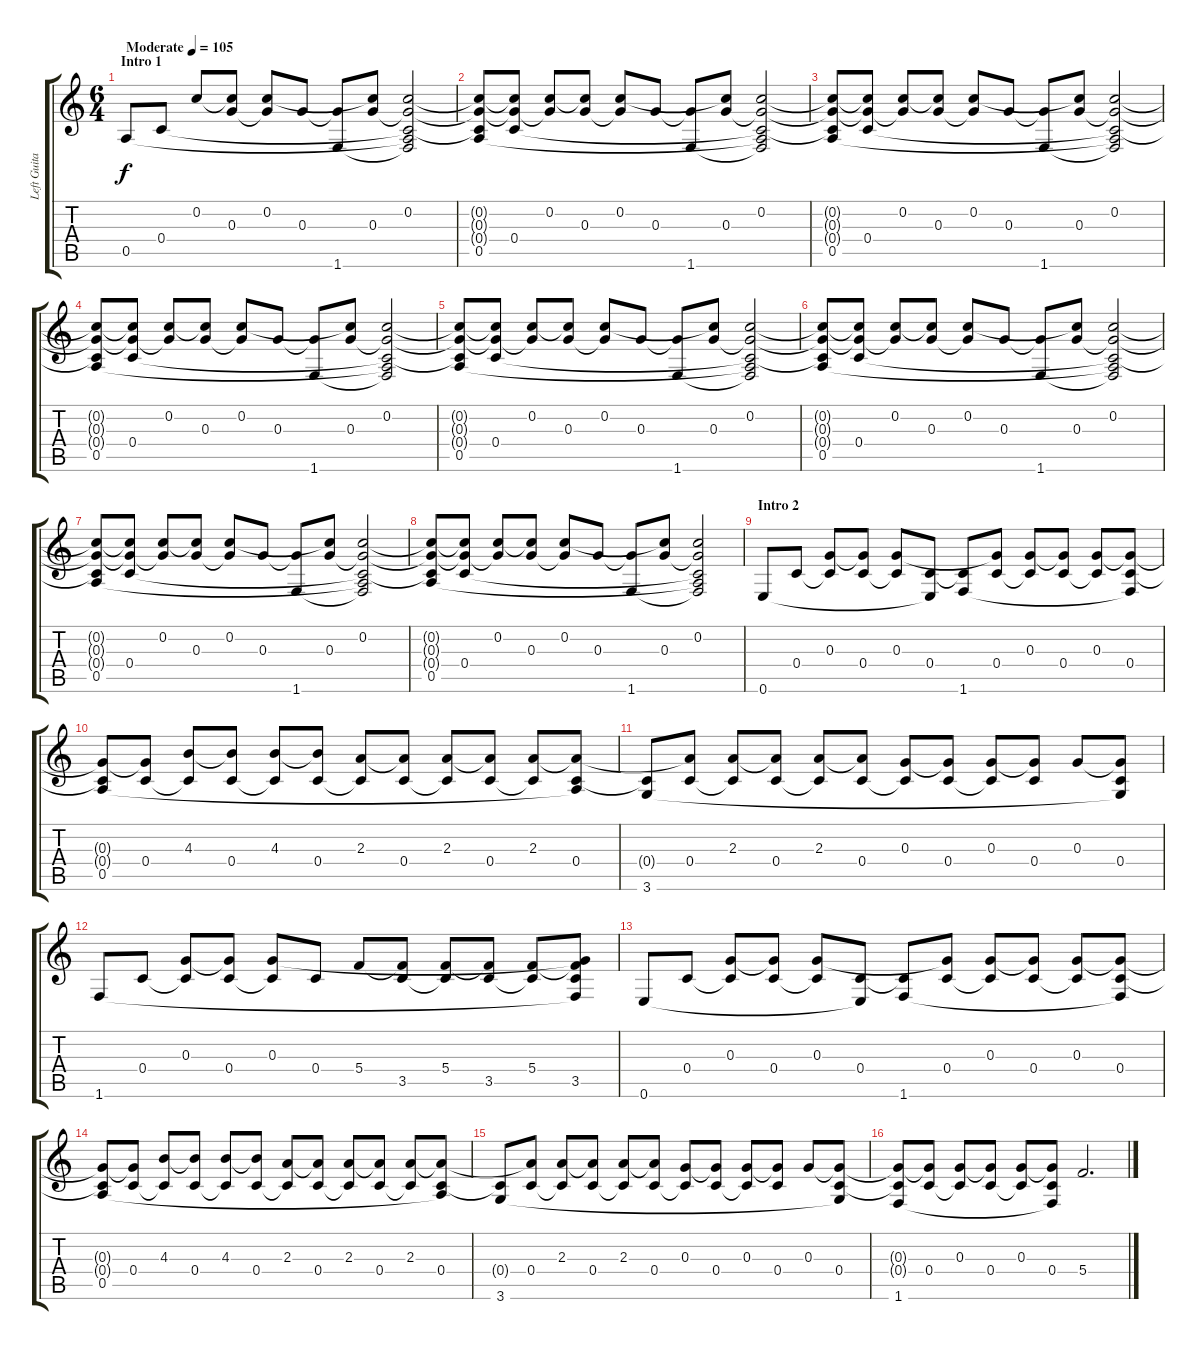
\track ("Left Guitar" "Left Guita") {instrument electricguitarjazz}
\staff {score tabs}
\tuning (E4 C4 G3 C3 A2 E2) {hide}
\ts (6 4)
\section ("" "Intro 1")
\tempo (105 "Moderate")
\clef g2
\ks c
0.5.8{dy f instrument electricguitarjazz} 0.4.8 0.2.8 (0.2{t} 0.3).8 (0.2 0.3{t}).8 0.3.8 (0.3{t} 1.6).8 (0.2{t} 0.3).8 (0.2 0.3{t} 0.4{t} 0.5{t} 1.6{t}).2 |
(0.2{t} 0.3{t} 0.4{t} 0.5).8 (0.2{t} 0.3{t} 0.4).8 (0.2 0.3{t}).8 (0.2{t} 0.3).8 (0.2 0.3{t}).8 0.3.8 (0.3{t} 1.6).8 (0.2{t} 0.3).8 (0.2 0.3{t} 0.4{t} 0.5{t} 1.6{t}).2 |
(0.2{t} 0.3{t} 0.4{t} 0.5).8 (0.2{t} 0.3{t} 0.4).8 (0.2 0.3{t}).8 (0.2{t} 0.3).8 (0.2 0.3{t}).8 0.3.8 (0.3{t} 1.6).8 (0.2{t} 0.3).8 (0.2 0.3{t} 0.4{t} 0.5{t} 1.6{t}).2 |
(0.2{t} 0.3{t} 0.4{t} 0.5).8 (0.2{t} 0.3{t} 0.4).8 (0.2 0.3{t}).8 (0.2{t} 0.3).8 (0.2 0.3{t}).8 0.3.8 (0.3{t} 1.6).8 (0.2{t} 0.3).8 (0.2 0.3{t} 0.4{t} 0.5{t} 1.6{t}).2 |
(0.2{t} 0.3{t} 0.4{t} 0.5).8 (0.2{t} 0.3{t} 0.4).8 (0.2 0.3{t}).8 (0.2{t} 0.3).8 (0.2 0.3{t}).8 0.3.8 (0.3{t} 1.6).8 (0.2{t} 0.3).8 (0.2 0.3{t} 0.4{t} 0.5{t} 1.6{t}).2 |
(0.2{t} 0.3{t} 0.4{t} 0.5).8 (0.2{t} 0.3{t} 0.4).8 (0.2 0.3{t}).8 (0.2{t} 0.3).8 (0.2 0.3{t}).8 0.3.8 (0.3{t} 1.6).8 (0.2{t} 0.3).8 (0.2 0.3{t} 0.4{t} 0.5{t} 1.6{t}).2 |
(0.2{t} 0.3{t} 0.4{t} 0.5).8 (0.2{t} 0.3{t} 0.4).8 (0.2 0.3{t}).8 (0.2{t} 0.3).8 (0.2 0.3{t}).8 0.3.8 (0.3{t} 1.6).8 (0.2{t} 0.3).8 (0.2 0.3{t} 0.4{t} 0.5{t} 1.6{t}).2 |
(0.2{t} 0.3{t} 0.4{t} 0.5).8 (0.2{t} 0.3{t} 0.4).8 (0.2 0.3{t}).8 (0.2{t} 0.3).8 (0.2 0.3{t}).8 0.3.8 (0.3{t} 1.6).8 (0.2{t} 0.3).8 (0.2 0.3{t} 0.4{t} 0.5{t} 1.6{t}).2 |
\section ("" "Intro 2")
0.6.8 0.4.8 (0.3 0.4{t}).8 (0.3{t} 0.4).8 (0.3 0.4{t}).8 (0.4 0.6{t}).8 (0.4{t} 1.6).8 (0.3{t} 0.4).8 (0.3 0.4{t}).8 (0.3{t} 0.4).8 (0.3 0.4{t}).8 (0.3{t} 0.4 1.6{t}).8 |
(0.3{t} 0.4{t} 0.5).8 (0.3{t} 0.4).8 (4.3 0.4{t}).8 (4.3{t} 0.4).8 (4.3 0.4{t}).8 (4.3{t} 0.4).8 (2.3 0.4{t}).8 (2.3{t} 0.4).8 (2.3 0.4{t}).8 (2.3{t} 0.4).8 (2.3 0.4{t}).8 (2.3{t} 0.4 0.5{t}).8 |
(0.4{t} 3.6).8 (2.3{t} 0.4).8 (2.3 0.4{t}).8 (2.3{t} 0.4).8 (2.3 0.4{t}).8 (2.3{t} 0.4).8 (0.3 0.4{t}).8 (0.3{t} 0.4).8 (0.3 0.4{t}).8 (0.3{t} 0.4).8 0.3.8 (0.3{t} 0.4 3.6{t}).8 |
1.6.8 0.4.8 (0.3 0.4{t}).8 (0.3{t} 0.4).8 (0.3 0.4{t}).8 0.4.8 5.4.8 (5.4{t} 3.5).8 (5.4 3.5{t}).8 (5.4{t} 3.5).8 (5.4 3.5{t}).8 (0.3{t} 5.4{t} 3.5 1.6{t}).8 |
0.6.8 0.4.8 (0.3 0.4{t}).8 (0.3{t} 0.4).8 (0.3 0.4{t}).8 (0.4 0.6{t}).8 (0.4{t} 1.6).8 (0.3{t} 0.4).8 (0.3 0.4{t}).8 (0.3{t} 0.4).8 (0.3 0.4{t}).8 (0.3{t} 0.4 1.6{t}).8 |
(0.3{t} 0.4{t} 0.5).8 (0.3{t} 0.4).8 (4.3 0.4{t}).8 (4.3{t} 0.4).8 (4.3 0.4{t}).8 (4.3{t} 0.4).8 (2.3 0.4{t}).8 (2.3{t} 0.4).8 (2.3 0.4{t}).8 (2.3{t} 0.4).8 (2.3 0.4{t}).8 (2.3{t} 0.4 0.5{t}).8 |
(0.4{t} 3.6).8 (2.3{t} 0.4).8 (2.3 0.4{t}).8 (2.3{t} 0.4).8 (2.3 0.4{t}).8 (2.3{t} 0.4).8 (0.3 0.4{t}).8 (0.3{t} 0.4).8 (0.3 0.4{t}).8 (0.3{t} 0.4).8 0.3.8 (0.3{t} 0.4 3.6{t}).8 |
(0.3{t} 0.4{t} 1.6).8 (0.3{t} 0.4).8 (0.3 0.4{t}).8 (0.3{t} 0.4).8 (0.3 0.4{t}).8 (0.3{t} 0.4 1.6{t}).8 5.4.2{d}
